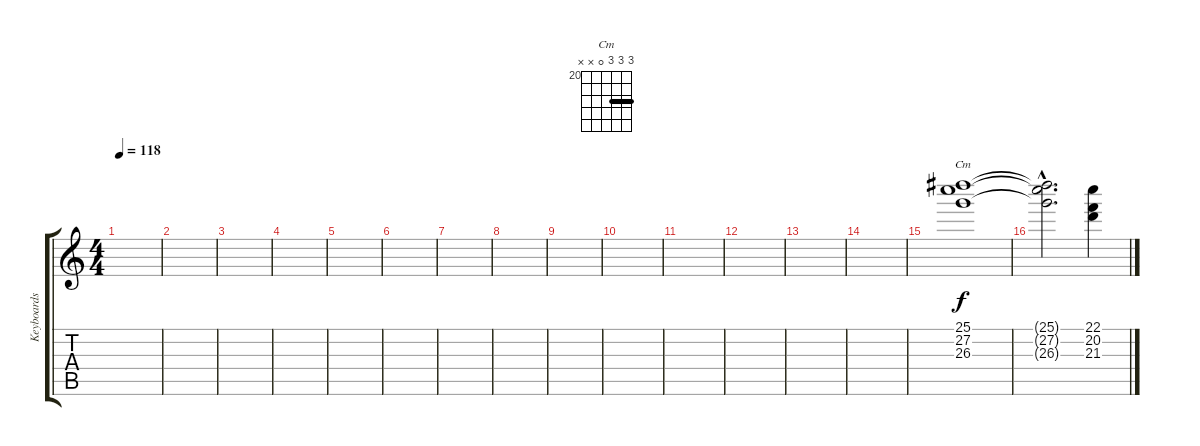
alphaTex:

\track ("Keyboards III" "Keyboards ") {instrument overdrivenguitar}
\staff {score tabs}
\tuning (D4 A3 F3 C3 G2 C2) {hide}
\chord ("Cm" 22 22 22 0 x x) {firstfret 20 barre 22}
\ts (4 4)
\tempo 118
\clef g2
\ks c
|
|
|
|
|
|
|
|
|
|
|
|
|
|
(25.1 27.2 26.3).1{ch "Cm" volume 6 balance 2 instrument rockorgan} |
(25.1{hac t} 27.2{hac t} 26.3{hac t}).2{d} (22.1 20.2 21.3).4
